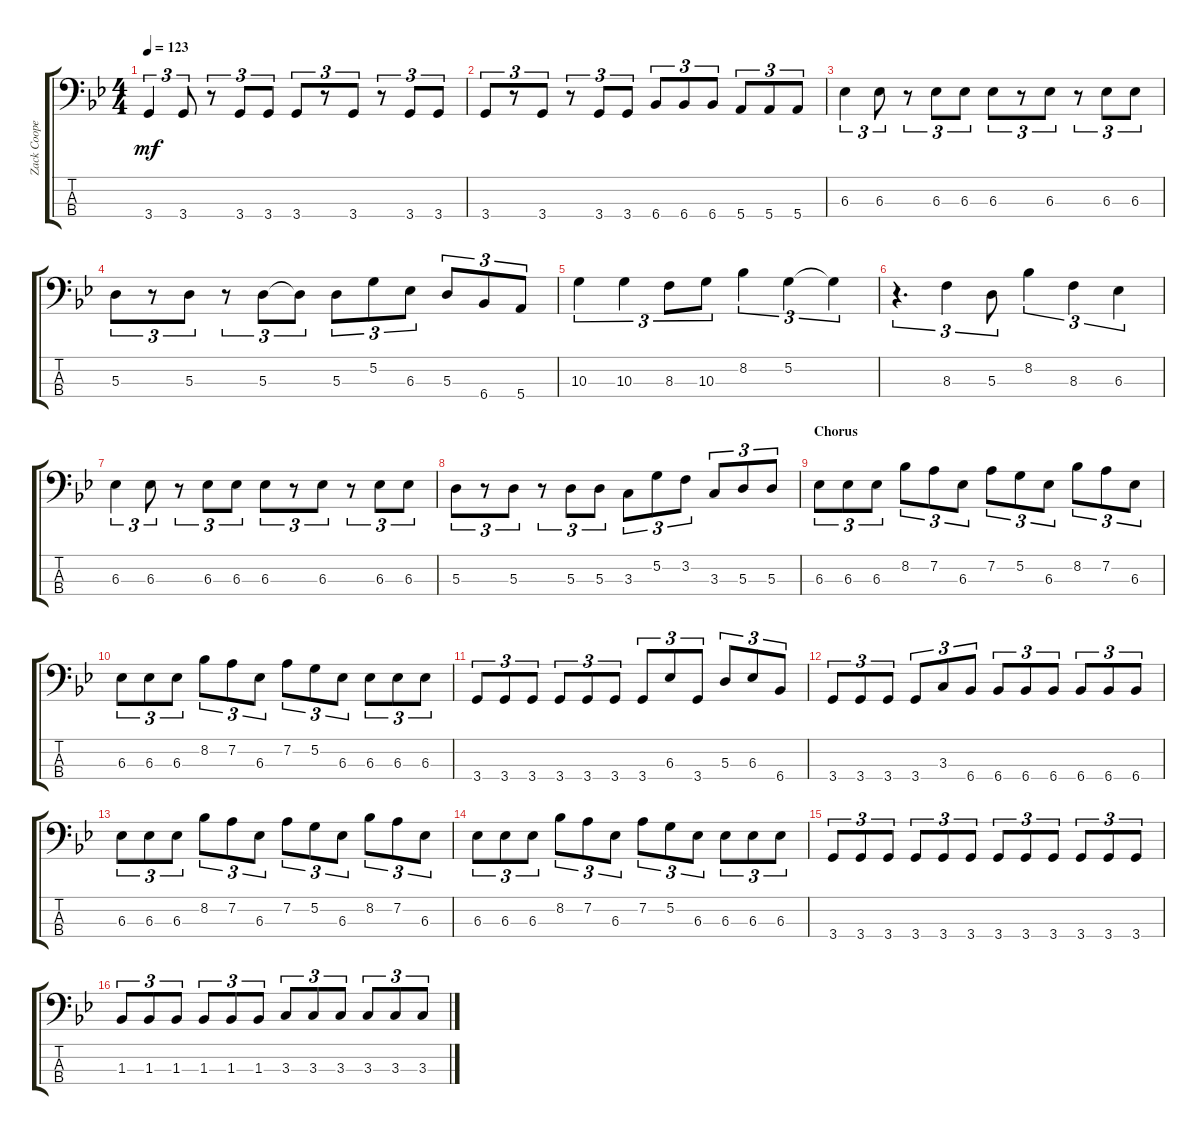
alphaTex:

\track ("Zack Cooper" "Zack Coope") {instrument electricbassfinger}
\staff {score tabs}
\tuning (G2 D2 A1 E1) {hide}
\ts (4 4)
\tempo 123
\clef f4
\ks gminor
3.4.4{tu (3 2) dy mf} 3.4.8{tu (3 2)} r.8{tu (3 2)} 3.4.8{tu (3 2)} 3.4.8{tu (3 2)} 3.4.8{tu (3 2)} r.8{tu (3 2)} 3.4.8{tu (3 2)} r.8{tu (3 2)} 3.4.8{tu (3 2)} 3.4.8{tu (3 2)} |
3.4.8{tu (3 2)} r.8{tu (3 2)} 3.4.8{tu (3 2)} r.8{tu (3 2)} 3.4.8{tu (3 2)} 3.4.8{tu (3 2)} 6.4.8{tu (3 2)} 6.4.8{tu (3 2)} 6.4.8{tu (3 2)} 5.4.8{tu (3 2)} 5.4.8{tu (3 2)} 5.4.8{tu (3 2)} |
6.3.4{tu (3 2)} 6.3.8{tu (3 2)} r.8{tu (3 2)} 6.3.8{tu (3 2)} 6.3.8{tu (3 2)} 6.3.8{tu (3 2)} r.8{tu (3 2)} 6.3.8{tu (3 2)} r.8{tu (3 2)} 6.3.8{tu (3 2)} 6.3.8{tu (3 2)} |
5.3.8{tu (3 2)} r.8{tu (3 2)} 5.3.8{tu (3 2)} r.8{tu (3 2)} 5.3.8{tu (3 2)} 5.3{t}.8{tu (3 2)} 5.3.8{tu (3 2)} 5.2.8{tu (3 2)} 6.3.8{tu (3 2)} 5.3.8{tu (3 2)} 6.4.8{tu (3 2)} 5.4.8{tu (3 2)} |
10.3.4{tu (3 2)} 10.3.4{tu (3 2)} 8.3.8{tu (3 2)} 10.3.8{tu (3 2)} 8.2.4{tu (3 2)} 5.2.4{tu (3 2)} 5.2{t}.4{tu (3 2)} |
r.4{d tu (3 2)} 8.3.4{tu (3 2)} 5.3.8{tu (3 2)} 8.2.4{tu (3 2)} 8.3.4{tu (3 2)} 6.3.4{tu (3 2)} |
6.3.4{tu (3 2)} 6.3.8{tu (3 2)} r.8{tu (3 2)} 6.3.8{tu (3 2)} 6.3.8{tu (3 2)} 6.3.8{tu (3 2)} r.8{tu (3 2)} 6.3.8{tu (3 2)} r.8{tu (3 2)} 6.3.8{tu (3 2)} 6.3.8{tu (3 2)} |
5.3.8{tu (3 2)} r.8{tu (3 2)} 5.3.8{tu (3 2)} r.8{tu (3 2)} 5.3.8{tu (3 2)} 5.3.8{tu (3 2)} 3.3.8{tu (3 2)} 5.2.8{tu (3 2)} 3.2.8{tu (3 2)} 3.3.8{tu (3 2)} 5.3.8{tu (3 2)} 5.3.8{tu (3 2)} |
\section ("" "Chorus")
6.3.8{tu (3 2)} 6.3.8{tu (3 2)} 6.3.8{tu (3 2)} 8.2.8{tu (3 2)} 7.2.8{tu (3 2)} 6.3.8{tu (3 2)} 7.2.8{tu (3 2)} 5.2.8{tu (3 2)} 6.3.8{tu (3 2)} 8.2.8{tu (3 2)} 7.2.8{tu (3 2)} 6.3.8{tu (3 2)} |
6.3.8{tu (3 2)} 6.3.8{tu (3 2)} 6.3.8{tu (3 2)} 8.2.8{tu (3 2)} 7.2.8{tu (3 2)} 6.3.8{tu (3 2)} 7.2.8{tu (3 2)} 5.2.8{tu (3 2)} 6.3.8{tu (3 2)} 6.3.8{tu (3 2)} 6.3.8{tu (3 2)} 6.3.8{tu (3 2)} |
3.4.8{tu (3 2)} 3.4.8{tu (3 2)} 3.4.8{tu (3 2)} 3.4.8{tu (3 2)} 3.4.8{tu (3 2)} 3.4.8{tu (3 2)} 3.4.8{tu (3 2)} 6.3.8{tu (3 2)} 3.4.8{tu (3 2)} 5.3.8{tu (3 2)} 6.3.8{tu (3 2)} 6.4.8{tu (3 2)} |
3.4.8{tu (3 2)} 3.4.8{tu (3 2)} 3.4.8{tu (3 2)} 3.4.8{tu (3 2)} 3.3.8{tu (3 2)} 6.4.8{tu (3 2)} 6.4.8{tu (3 2)} 6.4.8{tu (3 2)} 6.4.8{tu (3 2)} 6.4.8{tu (3 2)} 6.4.8{tu (3 2)} 6.4.8{tu (3 2)} |
6.3.8{tu (3 2)} 6.3.8{tu (3 2)} 6.3.8{tu (3 2)} 8.2.8{tu (3 2)} 7.2.8{tu (3 2)} 6.3.8{tu (3 2)} 7.2.8{tu (3 2)} 5.2.8{tu (3 2)} 6.3.8{tu (3 2)} 8.2.8{tu (3 2)} 7.2.8{tu (3 2)} 6.3.8{tu (3 2)} |
6.3.8{tu (3 2)} 6.3.8{tu (3 2)} 6.3.8{tu (3 2)} 8.2.8{tu (3 2)} 7.2.8{tu (3 2)} 6.3.8{tu (3 2)} 7.2.8{tu (3 2)} 5.2.8{tu (3 2)} 6.3.8{tu (3 2)} 6.3.8{tu (3 2)} 6.3.8{tu (3 2)} 6.3.8{tu (3 2)} |
3.4.8{tu (3 2)} 3.4.8{tu (3 2)} 3.4.8{tu (3 2)} 3.4.8{tu (3 2)} 3.4.8{tu (3 2)} 3.4.8{tu (3 2)} 3.4.8{tu (3 2)} 3.4.8{tu (3 2)} 3.4.8{tu (3 2)} 3.4.8{tu (3 2)} 3.4.8{tu (3 2)} 3.4.8{tu (3 2)} |
1.3.8{tu (3 2)} 1.3.8{tu (3 2)} 1.3.8{tu (3 2)} 1.3.8{tu (3 2)} 1.3.8{tu (3 2)} 1.3.8{tu (3 2)} 3.3.8{tu (3 2)} 3.3.8{tu (3 2)} 3.3.8{tu (3 2)} 3.3.8{tu (3 2)} 3.3.8{tu (3 2)} 3.3.8{tu (3 2)}
